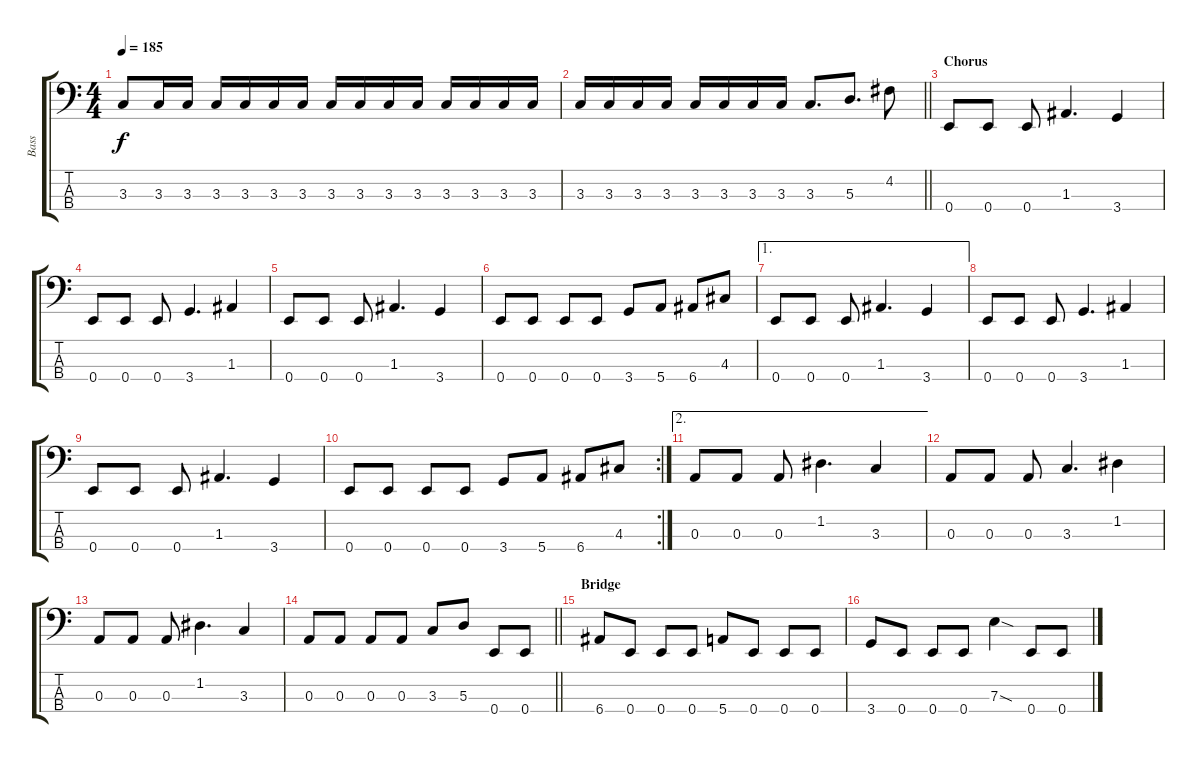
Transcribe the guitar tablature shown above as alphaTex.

\track ("Bass" "Bass") {instrument electricbasspick}
\staff {score tabs}
\tuning (G2 D2 A1 E1) {hide}
\ts (4 4)
\tempo 185
\clef f4
\ks c
3.3.8{dy f} 3.3.16 3.3.16 3.3.16 3.3.16 3.3.16 3.3.16 3.3.16 3.3.16 3.3.16 3.3.16 3.3.16 3.3.16 3.3.16 3.3.16 |
\barLineRight lightlight
3.3.16 3.3.16 3.3.16 3.3.16 3.3.16 3.3.16 3.3.16 3.3.16 3.3.8{d} 5.3.8{d} 4.2.8 |
\section ("" "Chorus")
0.4.8 0.4.8 0.4.8 1.3.4{d} 3.4.4 |
0.4.8 0.4.8 0.4.8 3.4.4{d} 1.3.4 |
0.4.8 0.4.8 0.4.8 1.3.4{d} 3.4.4 |
0.4.8 0.4.8 0.4.8 0.4.8 3.4.8 5.4.8 6.4.8 4.3.8 |
\ae 1
0.4.8 0.4.8 0.4.8 1.3.4{d} 3.4.4 |
0.4.8 0.4.8 0.4.8 3.4.4{d} 1.3.4 |
0.4.8 0.4.8 0.4.8 1.3.4{d} 3.4.4 |
\rc 2
0.4.8 0.4.8 0.4.8 0.4.8 3.4.8 5.4.8 6.4.8 4.3.8 |
\ae 2
0.3.8 0.3.8 0.3.8 1.2.4{d} 3.3.4 |
0.3.8 0.3.8 0.3.8 3.3.4{d} 1.2.4 |
0.3.8 0.3.8 0.3.8 1.2.4{d} 3.3.4 |
\barLineRight lightlight
0.3.8 0.3.8 0.3.8 0.3.8 3.3.8 5.3.8 0.4.8 0.4.8 |
\section ("" "Bridge")
6.4.8 0.4.8 0.4.8 0.4.8 5.4.8 0.4.8 0.4.8 0.4.8 |
3.4.8 0.4.8 0.4.8 0.4.8 7.3{sod}.4 0.4.8 0.4.8
